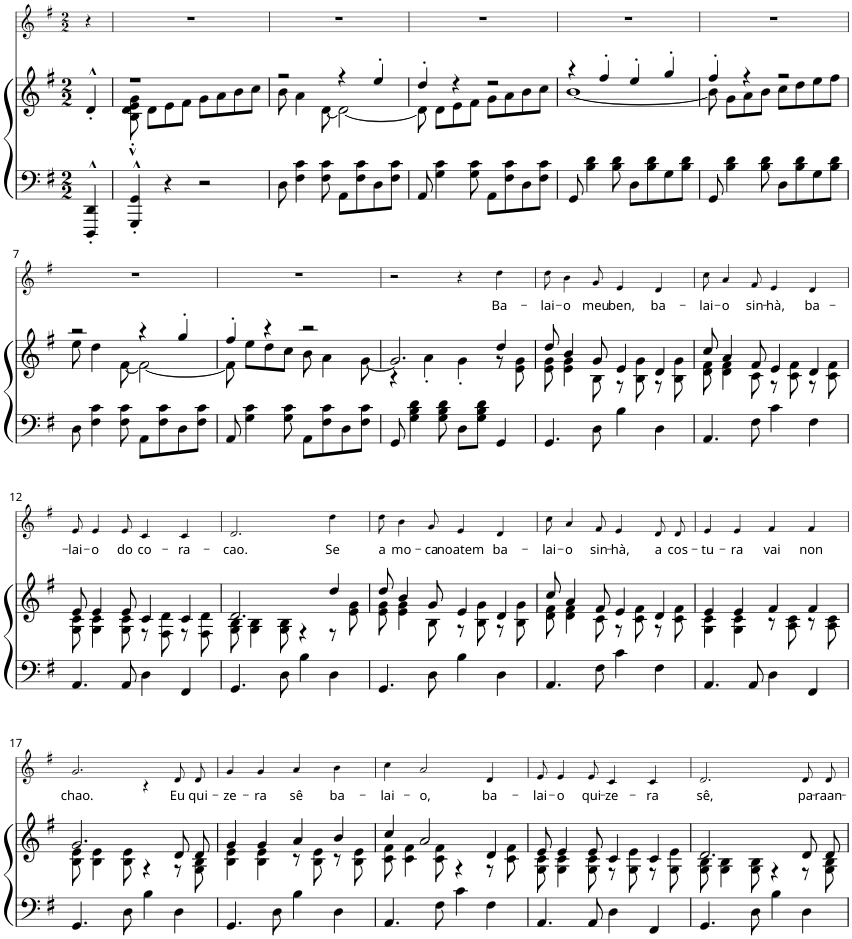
**kern	**kern	**kern	**text
*part2	*part2	*part1	*part1
*staff3	*staff2	*staff1	*staff1
*I"Piano	*	*I"Voice	*
*I'Pno	*	*	*
*	*	*stria5	*
*clefF4	*clefG2	*clefG2	*
*k[f#]	*k[f#]	*k[f#]	*
*G:	*G:	*G:	*
*M2/2	*M2/2	*M2/2	*
=1	=1	=1	=1
4DDD/'^^ 4DD/'^^	4d'^^/	4r	.
=2	=2	=2	=2
*	*^	*	*
4GGG/'^^ 4GG/'^^	1r	8B\'^^ 8d\'^^ 8e\'^^ 8g\'^^	1r	.
.	.	8d\L	.	.
4r	.	8e\	.	.
.	.	8f#\J	.	.
2r	.	8g\L	.	.
.	.	8a\	.	.
.	.	8b\	.	.
.	.	8cc\J	.	.
=3	=3	=3	=3	=3
8D\	2r	8b\	1r	.
4F#\ 4c\	.	4a\	.	.
8F#\ 8c\	.	[8d\	.	.
8AA\L	4r	2d\_	.	.
8F#\ 8c\	.	.	.	.
8D\	4ee'/	.	.	.
8F#\ 8c\J	.	.	.	.
=4	=4	=4	=4	=4
8AA/	4dd'/	8d\]	1r	.
4G\ 4c\	.	8d\L	.	.
.	4r	8e\	.	.
8G\ 8c\	.	8f#\J	.	.
8AA\L	2r	8g\L	.	.
8F#\ 8c\	.	8a\	.	.
8D\	.	8b\	.	.
8F#\ 8c\J	.	8cc\J	.	.
=5	=5	=5	=5	=5
8GG/	4r	[1b	1r	.
4B\ 4d\	.	.	.	.
.	4ff#'/	.	.	.
8B\ 8d\	.	.	.	.
8D\L	4ee'/	.	.	.
8B\ 8d\	.	.	.	.
8G\	4gg'/	.	.	.
8B\ 8d\J	.	.	.	.
=6	=6	=6	=6	=6
8GG/	4ff#'/	8b\]	1r	.
4B\ 4d\	.	8g\L	.	.
.	4r	8a\	.	.
8B\ 8d\	.	8b\J	.	.
8D\L	2r	8cc\L	.	.
8B\ 8d\	.	8dd\	.	.
8G\	.	8ee\	.	.
8B\ 8d\J	.	8ff#\J	.	.
!!LO:LB:g=z
=7	=7	=7	=7	=7
8D\	2r	8ee\	1r	.
4F#\ 4c\	.	4dd\	.	.
8F#\ 8c\	.	[8f#\	.	.
8AA\L	4r	2f#\_	.	.
8F#\ 8c\	.	.	.	.
8D\	4gg'/	.	.	.
8F#\ 8c\J	.	.	.	.
=8	=8	=8	=8	=8
8AA/	4ff#'/	8f#\]	1r	.
4G\ 4c\	.	8ee\L	.	.
.	4r	8dd\	.	.
8G\ 8c\	.	8cc\J	.	.
8AA\L	2r	8b\	.	.
8F#\ 8c\	.	4a\	.	.
8D\	.	.	.	.
8F#\ 8c\J	.	[8g\	.	.
=9	=9	=9	=9	=9
8GG/	2.g/]	4r	2r	.
4G\ 4B\ 4d\	.	.	.	.
.	.	4a'\	.	.
8G\ 8B\ 8d\	.	.	.	.
8D\L	.	4g'\	4r	.
8G\ 8B\ 8d\J	.	.	.	.
!	!	!	!	!LO:LY:b
4GG/	4dd/	8r	4dd\	Ba-
.	.	8e\ 8g\	.	.
=10	=10	=10	=10	=10
!	!	!	!	!LO:LY:b
4.GG/	8dd/	8e\ 8g\	8dd\	-lai-
!	!	!	!	!LO:LY:b
.	4b/	4e\ 4g\	4b\	-o
!	!	!	!	!LO:LY:b
8D\	8g/	8B\	8g/	meu
!	!	!	!	!LO:LY:b
4B\	4e/	8r	4e/	ben,
.	.	8B\ 8g\	.	.
!	!	!	!	!LO:LY:b
4D\	4d/	8r	4d/	ba-
.	.	8B\ 8g\	.	.
=11	=11	=11	=11	=11
!	!	!	!	!LO:LY:b
4.AA/	8cc/	8d\ 8f#\	8cc\	-lai-
!	!	!	!	!LO:LY:b
.	4a/	4d\ 4f#\	4a/	-o
!	!	!	!	!LO:LY:b
8F#\	8f#/	8c\	8f#/	sin-
!	!	!	!	!LO:LY:b
4c\	4e/	8r	4e/	-hà,
.	.	8c\ 8f#\	.	.
!	!	!	!	!LO:LY:b
4F#\	4d/	8r	4d/	ba-
.	.	8c\ 8f#\	.	.
!!LO:LB:g=z
=12	=12	=12	=12	=12
!	!	!	!	!LO:LY:b
4.AA/	8e/	8G\ 8c\	8e/	-lai-
!	!	!	!	!LO:LY:b
.	4e/	4G\ 4c\	4e/	-o
!	!	!	!	!LO:LY:b
8AA/	8e/	8G\ 8c\	8e/	do
!	!	!	!	!LO:LY:b
4D\	4c/	8r	4c/	co-
.	.	8F#\ 8d\	.	.
!	!	!	!	!LO:LY:b
4FF#/	4c/	8r	4c/	-ra-
.	.	8F#\ 8d\	.	.
=13	=13	=13	=13	=13
!	!	!	!	!LO:LY:b
4.GG/	2.d/	8G\ 8B\	2.d/	-cao.
.	.	4G\ 4B\	.	.
8D\	.	8G\ 8B\	.	.
4B\	.	4r	.	.
!	!	!	!	!LO:LY:b
4D\	4dd/	8r	4dd\	Se
.	.	8e\ 8g\	.	.
=14	=14	=14	=14	=14
!	!	!	!	!LO:LY:b
4.GG/	8dd/	8e\ 8g\	8dd\	a
!	!	!	!	!LO:LY:b
.	4b/	4e\ 4g\	4b\	mo-
!	!	!	!	!LO:LY:b
8D\	8g/	8B\	8g/	-ca
!	!	!	!	!LO:LY:b
4B\	4e/	8r	4e/	noatem
.	.	8B\ 8g\	.	.
!	!	!	!	!LO:LY:b
4D\	4d/	8r	4d/	ba-
.	.	8B\ 8g\	.	.
=15	=15	=15	=15	=15
!	!	!	!	!LO:LY:b
4.AA/	8cc/	8d\ 8f#\	8cc\	-lai-
!	!	!	!	!LO:LY:b
.	4a/	4d\ 4f#\	4a/	-o
!	!	!	!	!LO:LY:b
8F#\	8f#/	8c\	8f#/	sin-
!	!	!	!	!LO:LY:b
4c\	4e/	8r	4e/	-hà,
.	.	8c\ 8f#\	.	.
!	!	!	!	!LO:LY:b
4F#\	4d/	8r	8d/L	a
!	!	!	!	!LO:LY:b
.	.	8c\ 8f#\	8d/J	cos-
=16	=16	=16	=16	=16
!	!	!	!	!LO:LY:b
4.AA/	4e/	4G\ 4c\	4e/	-tu-
!	!	!	!	!LO:LY:b
.	4e/	4G\ 4c\	4e/	-ra
8AA/	.	.	.	.
!	!	!	!	!LO:LY:b
4D\	4f#/	8r	4f#/	vai
.	.	8A\ 8c\	.	.
!	!	!	!	!LO:LY:b
4FF#/	4f#/	8r	4f#/	non
.	.	8A\ 8c\	.	.
!!LO:LB:g=z
=17	=17	=17	=17	=17
!	!	!	!	!LO:LY:b
*	*	*	*^	*
4.GG/	2.g/	8B\ 8e\	2.g/	2ryy	chao.
.	.	4B\ 4e\	.	.	.
8D\	.	8B\ 8e\	.	.	.
4B\	.	4r	.	4r	.
!	!	!	!	!	!LO:LY:b
4D\	8d/	8r	8d/L	4ryy	Eu
!	!	!	!	!	!LO:LY:b
.	8d/	8G\ 8B\	8d/J	.	qui-
*	*	*	*v	*v	*
=18	=18	=18	=18	=18
!	!	!	!	!LO:LY:b
4.GG/	4g/	4B\ 4e\	4g/	-ze-
!	!	!	!	!LO:LY:b
.	4g/	4B\ 4e\	4g/	-ra
8D\	.	.	.	.
!	!	!	!	!LO:LY:b
4B\	4a/	8r	4a/	sê
.	.	8B\ 8e\	.	.
!	!	!	!	!LO:LY:b
4D\	4b/	8r	4b\	ba-
.	.	8B\ 8e\	.	.
=19	=19	=19	=19	=19
!	!	!	!	!LO:LY:b
4.AA/	4cc/	8c\ 8f#\	4cc\	-lai-
.	.	4c\ 4f#\	.	.
!	!	!	!	!LO:LY:b
.	2a/	.	2a/	-o,
8F#\	.	8c\ 8f#\	.	.
4c\	.	4r	.	.
!	!	!	!	!LO:LY:b
4F#\	4d/	8r	4d/	ba-
.	.	8c\ 8f#\	.	.
=20	=20	=20	=20	=20
!	!	!	!	!LO:LY:b
4.AA/	8e/	8G\ 8c\	8e/	-lai-
!	!	!	!	!LO:LY:b
.	4e/	4G\ 4c\	4e/	-o
!	!	!	!	!LO:LY:b
8AA/	8e/	8G\ 8c\	8e/	qui-
!	!	!	!	!LO:LY:b
4D\	4c/	8r	4c/	-ze-
.	.	8G\ 8e\	.	.
!	!	!	!	!LO:LY:b
4FF#/	4c/	8r	4c/	-ra
.	.	8G\ 8e\	.	.
=21	=21	=21	=21	=21
!	!	!	!	!LO:LY:b
4.GG/	2.d/	8G\ 8B\	2.d/	sê,
.	.	4G\ 4B\	.	.
8D\	.	8G\ 8B\	.	.
4B\	.	4r	.	.
!	!	!	!	!LO:LY:b
4D\	8d/	8r	8d/L	pa-
!	!	!	!	!LO:LY:b
.	8d/	8G\ 8B\	8d/J	-raan-
*	*v	*v	*	*
=	=	=	=
*-	*-	*-	*-
